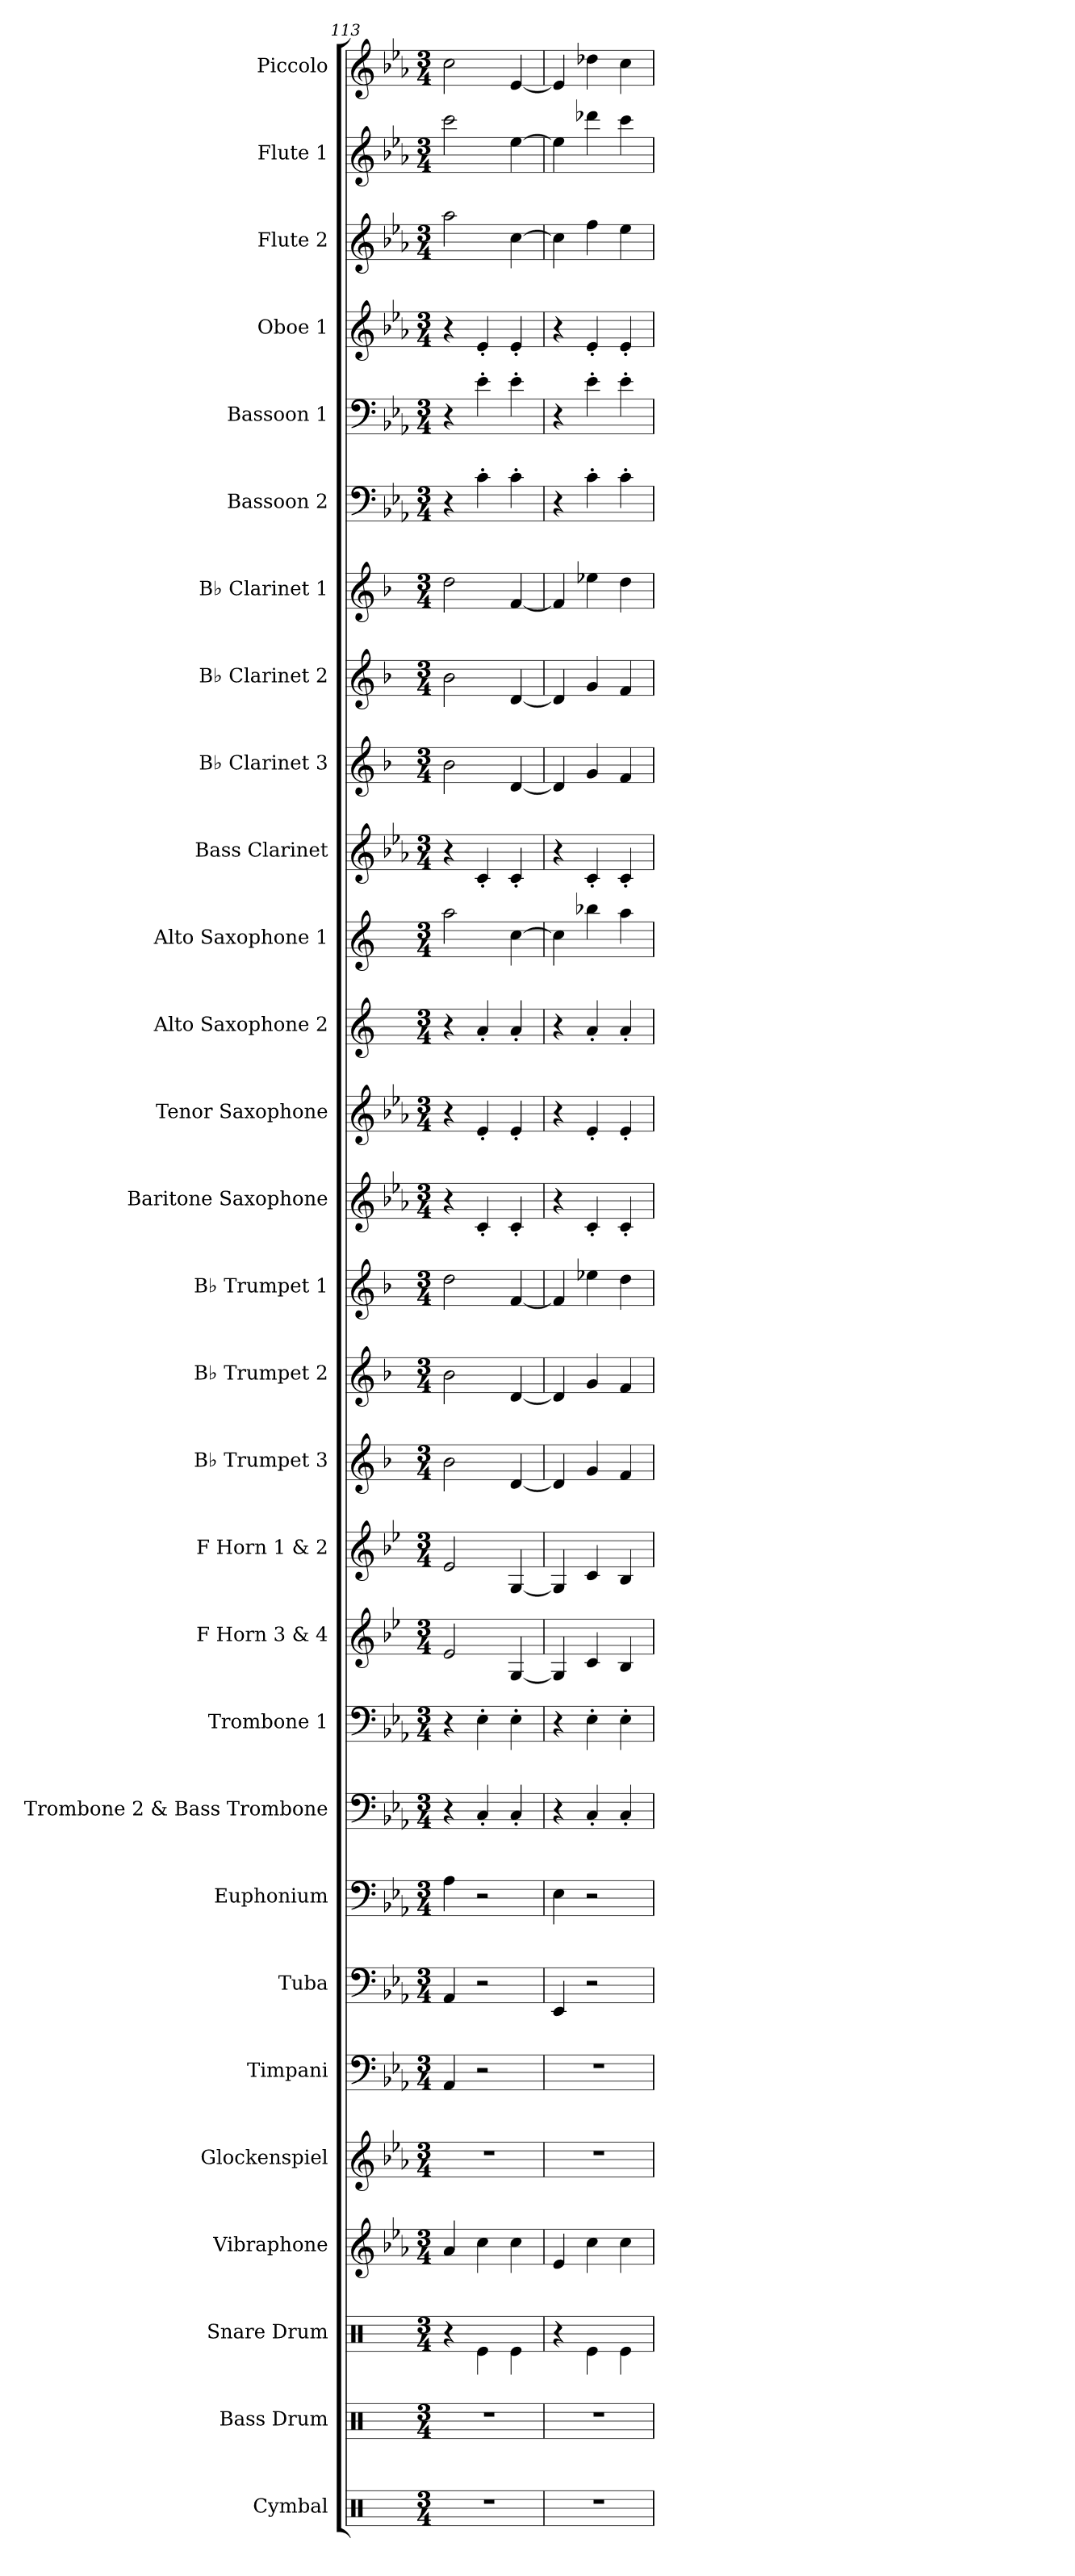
**kern	**kern	**kern	**kern	**kern	**kern	**kern	**kern	**kern	**kern	**kern	**kern	**kern	**kern	**kern	**kern	**kern	**kern	**kern	**kern	**kern	**kern	**kern	**kern	**kern	**kern	**kern	**kern	**kern
*part29	*part28	*part27	*part26	*part25	*part24	*part23	*part22	*part21	*part20	*part19	*part18	*part17	*part16	*part15	*part14	*part13	*part12	*part11	*part10	*part9	*part8	*part7	*part6	*part5	*part4	*part3	*part2	*part1
*staff29	*staff28	*staff27	*staff26	*staff25	*staff24	*staff23	*staff22	*staff21	*staff20	*staff19	*staff18	*staff17	*staff16	*staff15	*staff14	*staff13	*staff12	*staff11	*staff10	*staff9	*staff8	*staff7	*staff6	*staff5	*staff4	*staff3	*staff2	*staff1
*I"Cymbal	*I"Bass Drum	*I"Snare Drum	*I"Vibraphone	*I"Glockenspiel	*I"Timpani	*I"Tuba	*I"Euphonium	*I"Trombone 2 &amp; Bass Trombone	*I"Trombone 1	*I"F Horn 3 &amp; 4	*I"F Horn 1 &amp; 2	*I"B♭ Trumpet 3	*I"B♭ Trumpet 2	*I"B♭ Trumpet 1	*I"Baritone Saxophone	*I"Tenor Saxophone	*I"Alto Saxophone 2	*I"Alto Saxophone 1	*I"Bass Clarinet	*I"B♭ Clarinet 3	*I"B♭ Clarinet 2	*I"B♭ Clarinet 1	*I"Bassoon 2	*I"Bassoon 1	*I"Oboe 1	*I"Flute 2	*I"Flute 1	*I"Piccolo
*I'Cym.	*I'B. Dr.	*I'Sn. Dr.	*I'Vib.	*I'Glk.	*I'Timp.	*I'Tba.	*I'Euph.	*I'Tbn. 2 B. Tbn.	*I'Tbn. 1	*I'F Hn. 3 4	*I'F Hn. 1 2	*I'B♭ Tpt. 3	*I'B♭ Tpt. 2	*I'B♭ Tpt. 1	*I'Bar. Sax.	*I'T. Sax.	*I'A. Sax. 2	*I'A. Sax. 1	*I'B. Cl.	*I'B♭ Cl. 3	*I'B♭ Cl. 2	*I'B♭ Cl. 1	*I'Bsn. 2	*I'Bsn. 1	*I'Ob. 1	*I'Fl. 2	*I'Fl. 1	*I'Picc.
*clefX	*clefX	*clefX	*clefG2	*clefG2	*clefF4	*clefF4	*clefF4	*clefF4	*clefF4	*clefG2	*clefG2	*clefG2	*clefG2	*clefG2	*clefG2	*clefG2	*clefG2	*clefG2	*clefG2	*clefG2	*clefG2	*clefG2	*clefF4	*clefF4	*clefG2	*clefG2	*clefG2	*clefG2
*	*	*	*	*ITrd-14c-24	*	*	*	*	*	*ITrd4c7	*ITrd4c7	*ITrd1c2	*ITrd1c2	*ITrd1c2	*ITrd12c21	*ITrd8c14	*ITrd5c9	*ITrd5c9	*ITrd8c14	*ITrd1c2	*ITrd1c2	*ITrd1c2	*	*	*	*	*	*ITrd-7c-12
*k[]	*k[]	*k[]	*k[b-e-a-]	*k[b-e-a-]	*k[b-e-a-]	*k[b-e-a-]	*k[b-e-a-]	*k[b-e-a-]	*k[b-e-a-]	*k[b-e-a-]	*k[b-e-a-]	*k[b-e-a-]	*k[b-e-a-]	*k[b-e-a-]	*k[b-e-a-]	*k[b-e-a-]	*k[b-e-a-]	*k[b-e-a-]	*k[b-e-a-]	*k[b-e-a-]	*k[b-e-a-]	*k[b-e-a-]	*k[b-e-a-]	*k[b-e-a-]	*k[b-e-a-]	*k[b-e-a-]	*k[b-e-a-]	*k[b-e-a-]
*M3/4	*M3/4	*M3/4	*M3/4	*M3/4	*M3/4	*M3/4	*M3/4	*M3/4	*M3/4	*M3/4	*M3/4	*M3/4	*M3/4	*M3/4	*M3/4	*M3/4	*M3/4	*M3/4	*M3/4	*M3/4	*M3/4	*M3/4	*M3/4	*M3/4	*M3/4	*M3/4	*M3/4	*M3/4
=113	=113	=113	=113	=113	=113	=113	=113	=113	=113	=113	=113	=113	=113	=113	=113	=113	=113	=113	=113	=113	=113	=113	=113	=113	=113	=113	=113	=113
2.r	2.r	4r	4a-/	2.r	4AA-/	4AA-/	4A-\	4r	4r	2A-/	2A-/	2a-\	2a-\	2cc\	4r	4r	4r	2cc\	4r	2a-\	2a-\	2cc\	4r	4r	4r	2aa-\	2ccc\	2ccc\
.	.	4Re\	4cc\	.	2r	2r	2r	4C'/	4E-'\	.	.	.	.	.	4C'/	4E-'/	4c'/	.	4C'/	.	.	.	4c'\	4e-'\	4e-'/	.	.	.
.	.	4Re\	4cc\	.	.	.	.	4C'/	4E-'\	[4C/	[4C/	[4c/	[4c/	[4e-/	4C'/	4E-'/	4c'/	[4e-\	4C'/	[4c/	[4c/	[4e-/	4c'\	4e-'\	4e-'/	[4cc\	[4ee-\	[4ee-/
=114	=114	=114	=114	=114	=114	=114	=114	=114	=114	=114	=114	=114	=114	=114	=114	=114	=114	=114	=114	=114	=114	=114	=114	=114	=114	=114	=114	=114
2.r	2.r	4r	4e-/	2.r	2.r	4EE-/	4E-\	4r	4r	4C/]	4C/]	4c/]	4c/]	4e-/]	4r	4r	4r	4e-\]	4r	4c/]	4c/]	4e-/]	4r	4r	4r	4cc\]	4ee-\]	4ee-/]
.	.	4Re\	4cc\	.	.	2r	2r	4C'/	4E-'\	4F/	4F/	4f/	4f/	4dd-X\	4C'/	4E-'/	4c'/	4dd-X\	4C'/	4f/	4f/	4dd-X\	4c'\	4e-'\	4e-'/	4ff\	4ddd-X\	4ddd-X\
.	.	4Re\	4cc\	.	.	.	.	4C'/	4E-'\	4E-/	4E-/	4e-/	4e-/	4cc\	4C'/	4E-'/	4c'/	4cc\	4C'/	4e-/	4e-/	4cc\	4c'\	4e-'\	4e-'/	4ee-\	4ccc\	4ccc\
=	=	=	=	=	=	=	=	=	=	=	=	=	=	=	=	=	=	=	=	=	=	=	=	=	=	=	=	=
*-	*-	*-	*-	*-	*-	*-	*-	*-	*-	*-	*-	*-	*-	*-	*-	*-	*-	*-	*-	*-	*-	*-	*-	*-	*-	*-	*-	*-
